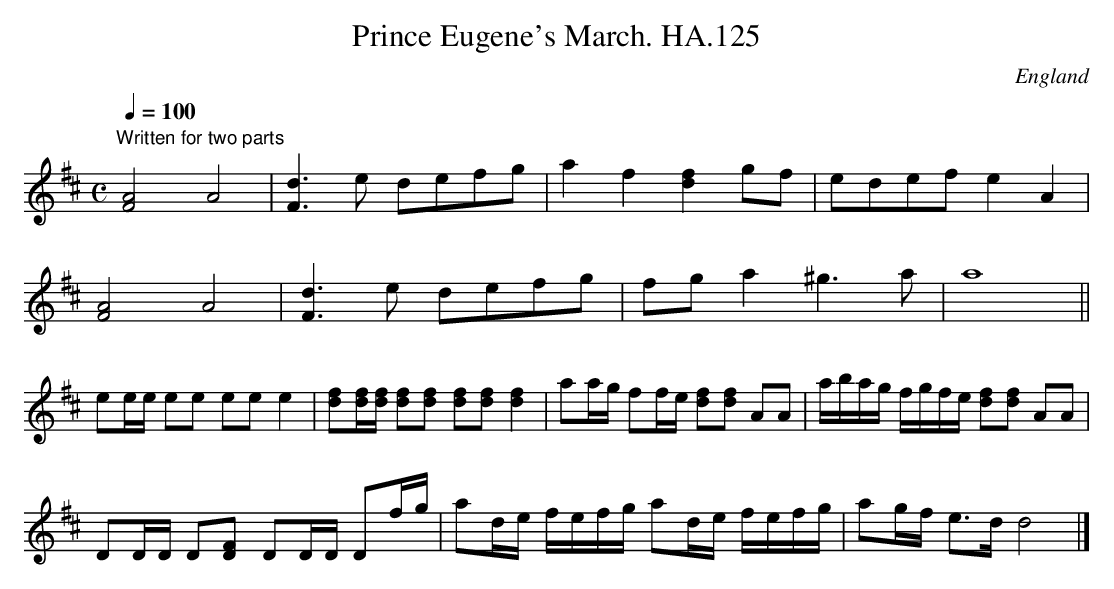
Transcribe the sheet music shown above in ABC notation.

X:1
T:Prince Eugene's March. HA.125
L:1/8
M:C
O:England
Q:1/4=100
K:D
"Written for two parts"[F4A4] A4|[F3d3]e defg|a2f2[d2f2]gf|edef e2A2|!
[F4A4] A4|[F3d3]e defg|fga2^g3a|a8||!
ee/e/ ee ee e2|[df][d/f/][d/f/] [df][df] [df][df] [d2f2]|\
aa/g/ ff/e/ [df][df] AA|a/b/a/g/ f/g/f/e/ [df][df] AA|!
DD/D/ D[DF] DD/D/ Df/g/|\
ad/e/ f/e/f/g/ ad/e/ f/e/f/g/|ag/f/ e>d d4|]
